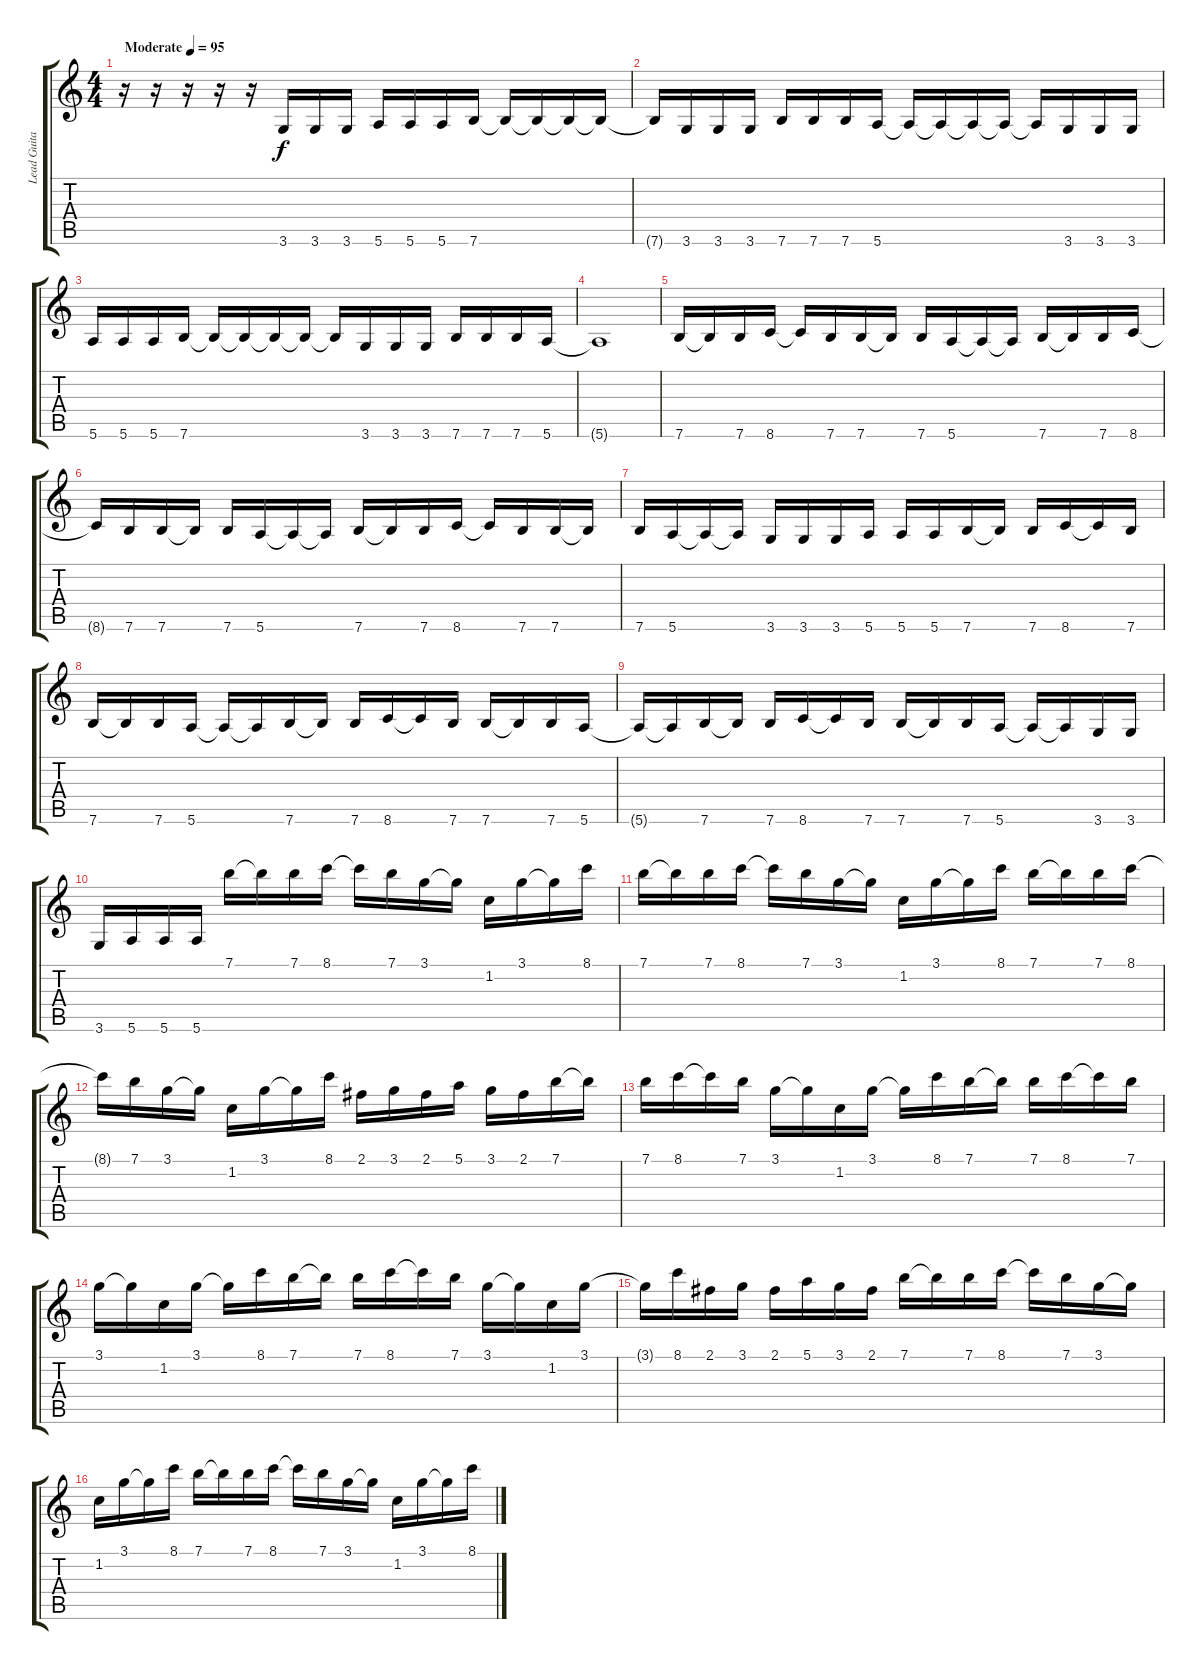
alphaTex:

\track ("Lead Guitar" "Lead Guita") {instrument distortionguitar}
\staff {score tabs}
\tuning (E4 B3 G3 D3 A2 E2) {hide}
\ts (4 4)
\tempo (95 "Moderate")
\clef g2
\ks c
r.16{dy f instrument distortionguitar} r.16 r.16 r.16 r.16 3.6.16 3.6.16 3.6.16 5.6.16 5.6.16 5.6.16 7.6.16 7.6{t}.16 7.6{t}.16 7.6{t}.16 7.6{t}.16 |
7.6{t}.16 3.6.16 3.6.16 3.6.16 7.6.16 7.6.16 7.6.16 5.6.16 5.6{t}.16 5.6{t}.16 5.6{t}.16 5.6{t}.16 5.6{t}.16 3.6.16 3.6.16 3.6.16 |
5.6.16 5.6.16 5.6.16 7.6.16 7.6{t}.16 7.6{t}.16 7.6{t}.16 7.6{t}.16 7.6{t}.16 3.6.16 3.6.16 3.6.16 7.6.16 7.6.16 7.6.16 5.6.16 |
5.6{t}.1 |
7.6.16 7.6{t}.16 7.6.16 8.6.16 8.6{t}.16 7.6.16 7.6.16 7.6{t}.16 7.6.16 5.6.16 5.6{t}.16 5.6{t}.16 7.6.16 7.6{t}.16 7.6.16 8.6.16 |
8.6{t}.16 7.6.16 7.6.16 7.6{t}.16 7.6.16 5.6.16 5.6{t}.16 5.6{t}.16 7.6.16 7.6{t}.16 7.6.16 8.6.16 8.6{t}.16 7.6.16 7.6.16 7.6{t}.16 |
7.6.16 5.6.16 5.6{t}.16 5.6{t}.16 3.6.16 3.6.16 3.6.16 5.6.16 5.6.16 5.6.16 7.6.16 7.6{t}.16 7.6.16 8.6.16 8.6{t}.16 7.6.16 |
7.6.16 7.6{t}.16 7.6.16 5.6.16 5.6{t}.16 5.6{t}.16 7.6.16 7.6{t}.16 7.6.16 8.6.16 8.6{t}.16 7.6.16 7.6.16 7.6{t}.16 7.6.16 5.6.16 |
5.6{t}.16 5.6{t}.16 7.6.16 7.6{t}.16 7.6.16 8.6.16 8.6{t}.16 7.6.16 7.6.16 7.6{t}.16 7.6.16 5.6.16 5.6{t}.16 5.6{t}.16 3.6.16 3.6.16 |
3.6.16 5.6.16 5.6.16 5.6.16 7.1.16 7.1{t}.16 7.1.16 8.1.16 8.1{t}.16 7.1.16 3.1.16 3.1{t}.16 1.2.16 3.1.16 3.1{t}.16 8.1.16 |
7.1.16 7.1{t}.16 7.1.16 8.1.16 8.1{t}.16 7.1.16 3.1.16 3.1{t}.16 1.2.16 3.1.16 3.1{t}.16 8.1.16 7.1.16 7.1{t}.16 7.1.16 8.1.16 |
8.1{t}.16 7.1.16 3.1.16 3.1{t}.16 1.2.16 3.1.16 3.1{t}.16 8.1.16 2.1.16 3.1.16 2.1.16 5.1.16 3.1.16 2.1.16 7.1.16 7.1{t}.16 |
7.1.16 8.1.16 8.1{t}.16 7.1.16 3.1.16 3.1{t}.16 1.2.16 3.1.16 3.1{t}.16 8.1.16 7.1.16 7.1{t}.16 7.1.16 8.1.16 8.1{t}.16 7.1.16 |
3.1.16 3.1{t}.16 1.2.16 3.1.16 3.1{t}.16 8.1.16 7.1.16 7.1{t}.16 7.1.16 8.1.16 8.1{t}.16 7.1.16 3.1.16 3.1{t}.16 1.2.16 3.1.16 |
3.1{t}.16 8.1.16 2.1.16 3.1.16 2.1.16 5.1.16 3.1.16 2.1.16 7.1.16 7.1{t}.16 7.1.16 8.1.16 8.1{t}.16 7.1.16 3.1.16 3.1{t}.16 |
1.2.16 3.1.16 3.1{t}.16 8.1.16 7.1.16 7.1{t}.16 7.1.16 8.1.16 8.1{t}.16 7.1.16 3.1.16 3.1{t}.16 1.2.16 3.1.16 3.1{t}.16 8.1.16
